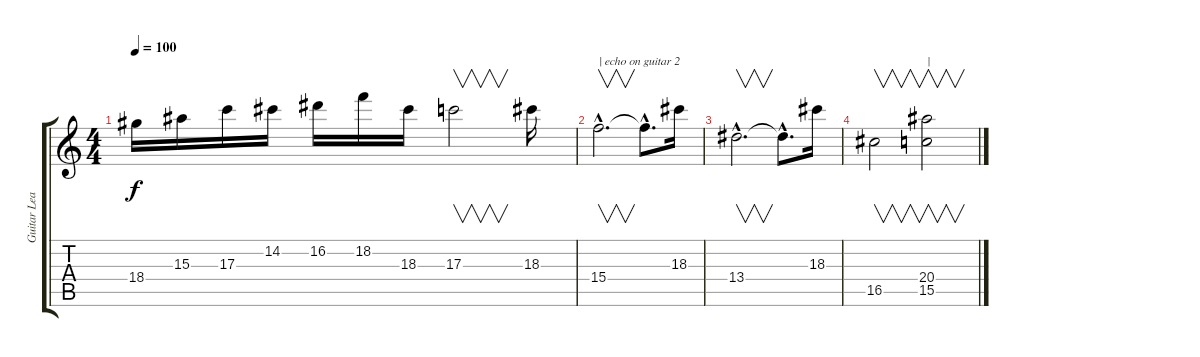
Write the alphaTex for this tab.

\track ("Guitar Lead" "Guitar Lea") {instrument distortionguitar}
\staff {score tabs}
\tuning (E4 B3 G3 D3 A2 E2) {hide}
\ts (4 4)
\tempo 100
\clef g2
\ks c
18.4.16{dy f} 15.3.16 17.3.16 14.2.16 16.2.16 18.2.16 18.3.16 17.3.2{v} 18.3.16 |
15.4{hac}.2{v d txt "| echo on guitar 2"} 15.4{hac t}.8{d} 18.3.16 |
13.4{hac}.2{v d} 13.4{hac t}.8{d} 18.3.16 |
16.5.2{v} (20.4 15.5).2{v txt "|"}
